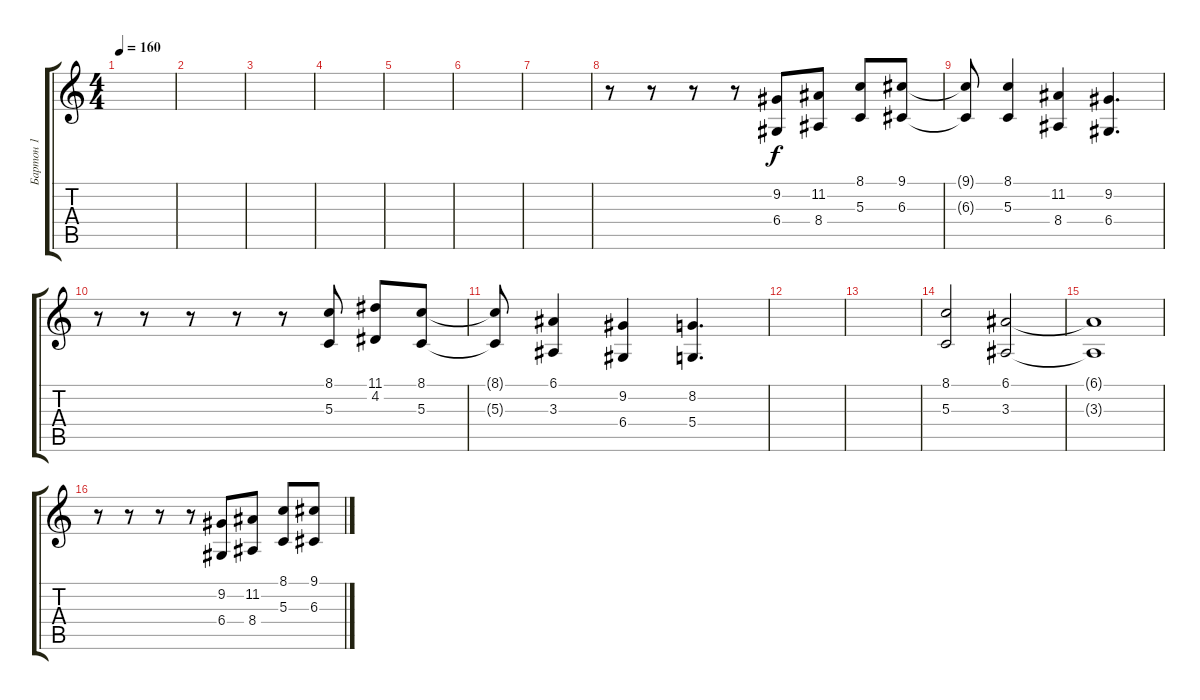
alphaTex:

\track ("Бартон 1" "Бартон 1") {instrument pad1newage}
\staff {score tabs}
\tuning (E4 B3 G3 D3 A2 E2) {hide}
\ts (4 4)
\tempo 160
\clef g2
\ks c
|
|
|
|
|
|
|
r.8 r.8 r.8 r.8 (9.2 6.4).8 (11.2 8.4).8 (8.1 5.3).8 (9.1 6.3).8 |
(9.1{t} 6.3{t}).8 (8.1 5.3).4 (11.2 8.4).4 (9.2 6.4).4{d} |
r.8 r.8 r.8 r.8 r.8 (8.1 5.3).8 (11.1 4.2).8 (8.1 5.3).8 |
(8.1{t} 5.3{t}).8 (6.1 3.3).4 (9.2 6.4).4 (8.2 5.4).4{d} |
|
|
(8.1 5.3).2 (6.1 3.3).2 |
(6.1{t} 3.3{t}).1 |
r.8 r.8 r.8 r.8 (9.2 6.4).8 (11.2 8.4).8 (8.1 5.3).8 (9.1 6.3).8
